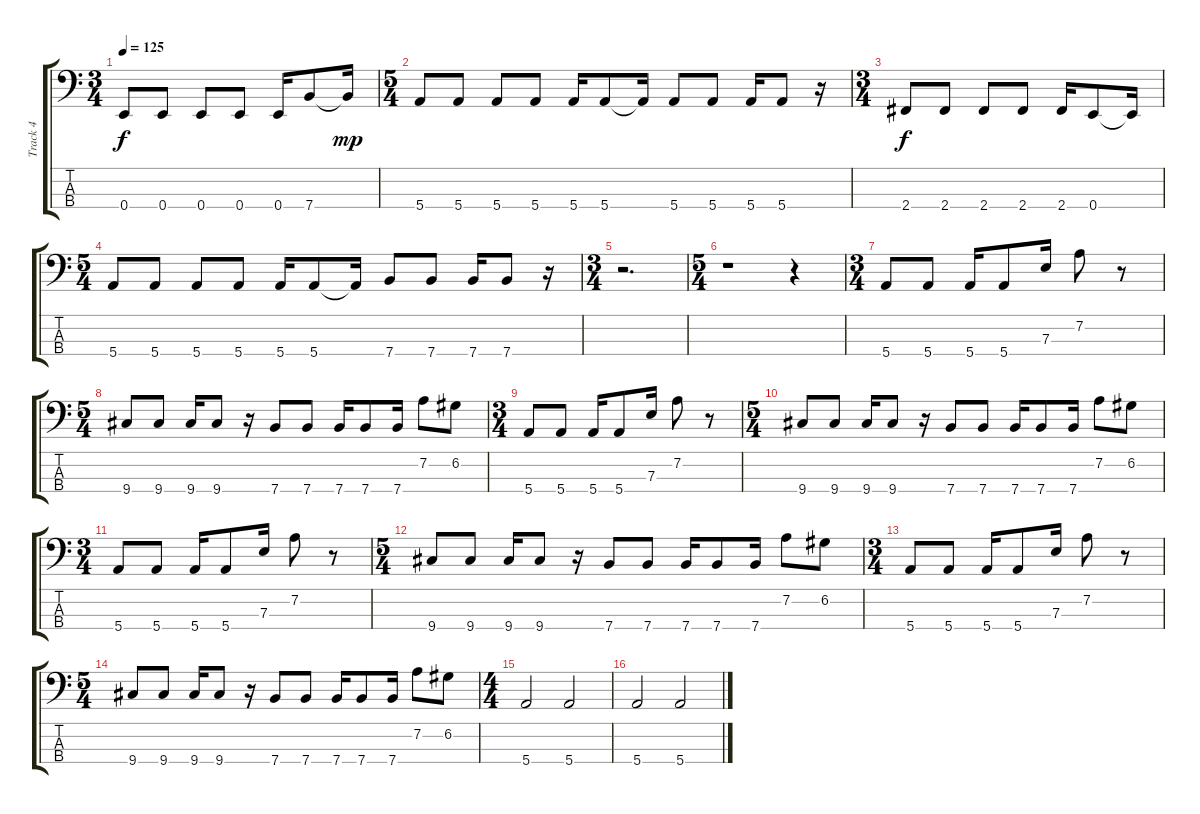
\track ("Track 4" "Track 4") {instrument slapbass1}
\staff {score tabs}
\tuning (G2 D2 A1 E1) {hide}
\ts (3 4)
\tempo 125
\clef f4
\ks c
0.4.8{dy f} 0.4.8 0.4.8 0.4.8 0.4.16 7.4.8 7.4{t}.16{dy mp} |
\ts (5 4)
5.4.8 5.4.8 5.4.8 5.4.8 5.4.16 5.4.8 5.4{t}.16 5.4.8 5.4.8 5.4.16 5.4.8 r.16 |
\ts (3 4)
2.4.8{dy f} 2.4.8 2.4.8 2.4.8 2.4.16 0.4.8 0.4{t}.16 |
\ts (5 4)
5.4.8 5.4.8 5.4.8 5.4.8 5.4.16 5.4.8 5.4{t}.16 7.4.8 7.4.8 7.4.16 7.4.8 r.16 |
\ts (3 4)
r.2{d} |
\ts (5 4)
r.1 r.4 |
\ts (3 4)
5.4.8 5.4.8 5.4.16 5.4.8 7.3.16 7.2.8 r.8 |
\ts (5 4)
9.4.8 9.4.8 9.4.16 9.4.8 r.16 7.4.8 7.4.8 7.4.16 7.4.8 7.4.16 7.2.8 6.2.8 |
\ts (3 4)
5.4.8 5.4.8 5.4.16 5.4.8 7.3.16 7.2.8 r.8 |
\ts (5 4)
9.4.8 9.4.8 9.4.16 9.4.8 r.16 7.4.8 7.4.8 7.4.16 7.4.8 7.4.16 7.2.8 6.2.8 |
\ts (3 4)
5.4.8 5.4.8 5.4.16 5.4.8 7.3.16 7.2.8 r.8 |
\ts (5 4)
9.4.8 9.4.8 9.4.16 9.4.8 r.16 7.4.8 7.4.8 7.4.16 7.4.8 7.4.16 7.2.8 6.2.8 |
\ts (3 4)
5.4.8 5.4.8 5.4.16 5.4.8 7.3.16 7.2.8 r.8 |
\ts (5 4)
9.4.8 9.4.8 9.4.16 9.4.8 r.16 7.4.8 7.4.8 7.4.16 7.4.8 7.4.16 7.2.8 6.2.8 |
\ts (4 4)
5.4.2 5.4.2 |
5.4.2 5.4.2
